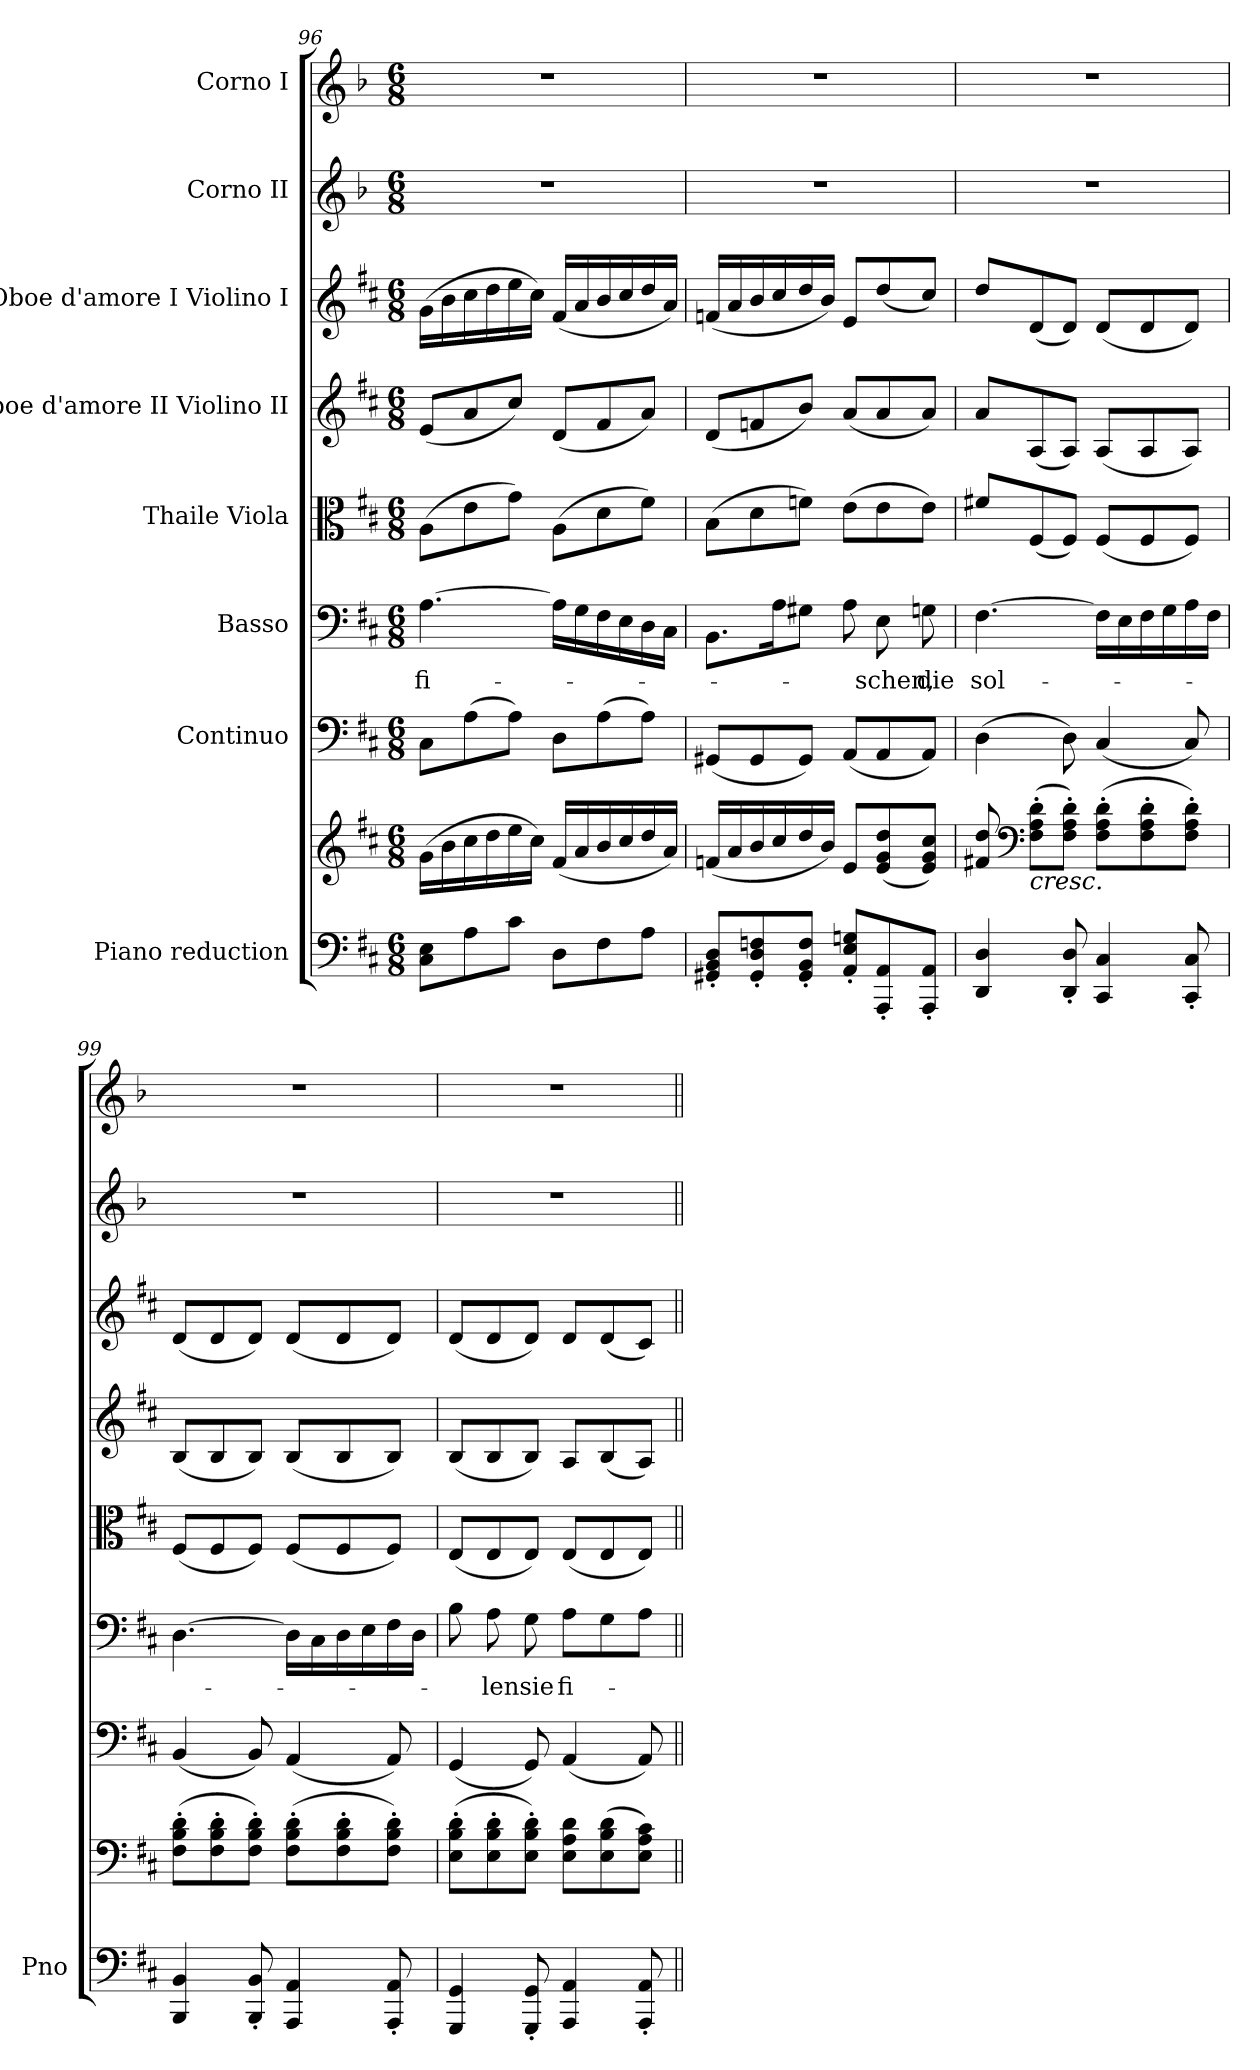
**kern	**kern	**kern	**kern	**text	**kern	**kern	**kern	**kern	**kern
*part8	*part8	*part7	*part6	*part6	*part5	*part4	*part3	*part2	*part1
*staff9	*staff8	*staff7	*staff6	*staff6	*staff5	*staff4	*staff3	*staff2	*staff1
*I"Piano reduction	*	*I"Continuo	*I"Basso	*	*I"Thaile Viola	*I"Oboe d'amore II Violino II	*I"Oboe d'amore I Violino I	*I"Corno II	*I"Corno I
*I'Pno	*	*	*	*	*	*	*	*	*
!!LO:PB:g=z
*clefF4	*clefG2	*clefF4	*clefF4	*	*clefC3	*clefG2	*clefG2	*clefG2	*clefG2
*	*	*	*	*	*	*	*	*ITrd3c5	*ITrd3c5
*k[f#c#]	*k[f#c#]	*k[f#c#]	*k[f#c#]	*	*k[f#c#]	*k[f#c#]	*k[f#c#]	*k[]	*k[]
*M6/8	*M6/8	*M6/8	*M6/8	*	*M6/8	*M6/8	*M6/8	*M6/8	*M6/8
=96	=96	=96	=96	=96	=96	=96	=96	=96	=96
!	!	!	!	!LO:LY:b	!	!	!	!	!
8C#\ 8E\L	(16g\LL	8C#\L	[4.A\	fi-	(8A\L	(8e/L	(16g\LL	2.r	2.r
.	16b\	.	.	.	.	.	16b\	.	.
8A\	16cc#\	(8A\	.	.	8e\	8a/	16cc#\	.	.
.	16dd\	.	.	.	.	.	16dd\	.	.
8c#\J	16ee\	8A\J)	.	.	8g\J)	8cc#/J)	16ee\	.	.
.	16cc#\JJ)	.	.	.	.	.	16cc#\JJ)	.	.
8D\L	(16f#/LL	8D\L	16A\LL]	.	(8A\L	(8d/L	(16f#/LL	.	.
.	16a/	.	16G\	.	.	.	16a/	.	.
8F#\	16b/	(8A\	16F#\	.	8d\	8f#/	16b/	.	.
.	16cc#/	.	16E\	.	.	.	16cc#/	.	.
8A\J	16dd/	8A\J)	16D\	.	8f#\J)	8a/J)	16dd/	.	.
.	16a/JJ)	.	16C#\JJ	.	.	.	16a/JJ)	.	.
=97	=97	=97	=97	=97	=97	=97	=97	=97	=97
8GG#X/' 8BB/' 8D/'L	(16fn/LL	(8GG#X/L	8.BB\L	.	(8B\L	(8d/L	(16fn/LL	2.r	2.r
.	16a/	.	.	.	.	.	16a/	.	.
8GG#/' 8D/' 8Fn/'	16b/	8GG#/	.	.	8d\	8fn/	16b/	.	.
.	16cc#/	.	16A\K	.	.	.	16cc#/	.	.
8GG#/' 8BB/' 8F/'J	16dd/	8GG#/J)	8G#X\J	.	8fn\J)	8b/J)	16dd/	.	.
.	16b/JJ)	.	.	.	.	.	16b/JJ)	.	.
8AA/' 8E/' 8Gn/'L	8e/L	(8AA/L	8A\	.	(8e\L	(8a/L	8e/L	.	.
!	!	!	!	!LO:LY:b	!	!	!	!	!
8AAA/' 8AA/'	(8e/ 8g/ 8dd/	8AA/	8E\	-schen,	8e\	8a/	(8dd/	.	.
!	!	!	!	!LO:LY:b	!	!	!	!	!
8AAA/' 8AA/'J	8e/ 8g/ 8cc#/J)	8AA/J)	8Gn\	die	8e\J)	8a/J)	8cc#/J)	.	.
=98	=98	=98	=98	=98	=98	=98	=98	=98	=98
!	!	!	!	!LO:LY:b	!	!	!	!	!
4DD/ 4D/	8f#X/ 8dd/	(4D\	[4.F#\	sol-	8f#X/L	8a/L	8dd/L	2.r	2.r
*	*clefF4	*	*	*	*	*	*	*	*
!	!LO:TX:b:i:t=cresc.	!	!	!	!	!	!	!	!
.	(8F#\' 8A\' 8d\'L	.	.	.	(8F#/	(8A/	(8d/	.	.
8DD/' 8D/'	8F#\' 8A\' 8d\'J)	8D\)	.	.	8F#/J)	8A/J)	8d/J)	.	.
4CC#/ 4C#/	(8F#\' 8A\' 8d\'L	(4C#/	16F#\LL]	.	(8F#/L	(8A/L	(8d/L	.	.
.	.	.	16E\	.	.	.	.	.	.
.	8F#\' 8A\' 8d\'	.	16F#\	.	8F#/	8A/	8d/	.	.
.	.	.	16G\	.	.	.	.	.	.
8CC#/' 8C#/'	8F#\' 8A\' 8d\'J)	8C#/)	16A\	.	8F#/J)	8A/J)	8d/J)	.	.
.	.	.	16F#\JJ	.	.	.	.	.	.
=99	=99	=99	=99	=99	=99	=99	=99	=99	=99
4BBB/ 4BB/	(8F#\' 8B\' 8d\'L	(4BB/	[4.D\	.	(8F#/L	(8B/L	(8d/L	2.r	2.r
.	8F#\' 8B\' 8d\'	.	.	.	8F#/	8B/	8d/	.	.
8BBB/' 8BB/'	8F#\' 8B\' 8d\'J)	8BB/)	.	.	8F#/J)	8B/J)	8d/J)	.	.
4AAA/ 4AA/	(8F#\' 8B\' 8d\'L	(4AA/	16D\LL]	.	(8F#/L	(8B/L	(8d/L	.	.
.	.	.	16C#\	.	.	.	.	.	.
.	8F#\' 8B\' 8d\'	.	16D\	.	8F#/	8B/	8d/	.	.
.	.	.	16E\	.	.	.	.	.	.
8AAA/' 8AA/'	8F#\' 8B\' 8d\'J)	8AA/)	16F#\	.	8F#/J)	8B/J)	8d/J)	.	.
.	.	.	16D\JJ	.	.	.	.	.	.
=100	=100	=100	=100	=100	=100	=100	=100	=100	=100
4GGG/ 4GG/	(8E\' 8B\' 8d\'L	(4GG/	8B\	.	(8E/L	(8B/L	(8d/L	2.r	2.r
!	!	!	!	!LO:LY:b	!	!	!	!	!
.	8E\' 8B\' 8d\'	.	8A\	-len	8E/	8B/	8d/	.	.
!	!	!	!	!LO:LY:b	!	!	!	!	!
8GGG/' 8GG/'	8E\' 8B\' 8d\'J)	8GG/)	8G\	sie	8E/J)	8B/J)	8d/J)	.	.
!	!	!	!	!LO:LY:b	!	!	!	!	!
4AAA/ 4AA/	8E\ 8A\ 8d\L	(4AA/	8A\L	fi-	(8E/L	8A/L	8d/L	.	.
.	(8E\ 8B\ 8d\	.	8G\	.	8E/	(8B/	(8d/	.	.
8AAA/' 8AA/'	8E\ 8A\ 8c#\J)	8AA/)	8A\J	.	8E/J)	8A/J)	8c#/J)	.	.
=||	=||	=||	=||	=||	=||	=||	=||	=||	=||
*-	*-	*-	*-	*-	*-	*-	*-	*-	*-
